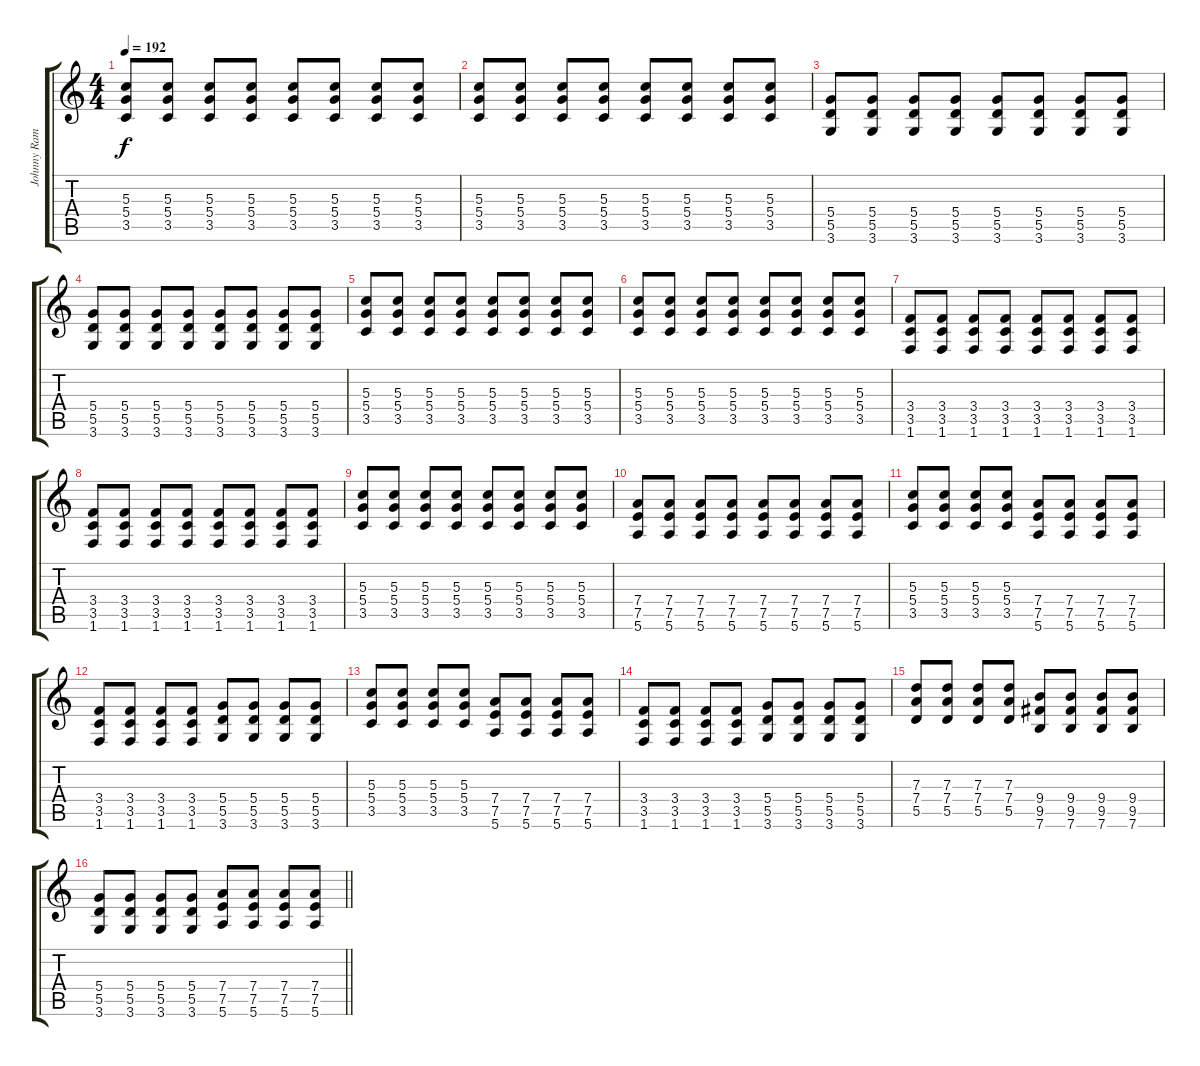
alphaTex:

\track ("Johnny Ramone" "Johnny Ram") {instrument overdrivenguitar}
\staff {score tabs}
\tuning (E4 B3 G3 D3 A2 E2) {hide}
\ts (4 4)
\tempo 192
\clef g2
\ks c
(5.3 5.4 3.5).8{dy f} (5.3 5.4 3.5).8 (5.3 5.4 3.5).8 (5.3 5.4 3.5).8 (5.3 5.4 3.5).8 (5.3 5.4 3.5).8 (5.3 5.4 3.5).8 (5.3 5.4 3.5).8 |
(5.3 5.4 3.5).8 (5.3 5.4 3.5).8 (5.3 5.4 3.5).8 (5.3 5.4 3.5).8 (5.3 5.4 3.5).8 (5.3 5.4 3.5).8 (5.3 5.4 3.5).8 (5.3 5.4 3.5).8 |
(5.4 5.5 3.6).8 (5.4 5.5 3.6).8 (5.4 5.5 3.6).8 (5.4 5.5 3.6).8 (5.4 5.5 3.6).8 (5.4 5.5 3.6).8 (5.4 5.5 3.6).8 (5.4 5.5 3.6).8 |
(5.4 5.5 3.6).8 (5.4 5.5 3.6).8 (5.4 5.5 3.6).8 (5.4 5.5 3.6).8 (5.4 5.5 3.6).8 (5.4 5.5 3.6).8 (5.4 5.5 3.6).8 (5.4 5.5 3.6).8 |
(5.3 5.4 3.5).8 (5.3 5.4 3.5).8 (5.3 5.4 3.5).8 (5.3 5.4 3.5).8 (5.3 5.4 3.5).8 (5.3 5.4 3.5).8 (5.3 5.4 3.5).8 (5.3 5.4 3.5).8 |
(5.3 5.4 3.5).8 (5.3 5.4 3.5).8 (5.3 5.4 3.5).8 (5.3 5.4 3.5).8 (5.3 5.4 3.5).8 (5.3 5.4 3.5).8 (5.3 5.4 3.5).8 (5.3 5.4 3.5).8 |
(3.4 3.5 1.6).8 (3.4 3.5 1.6).8 (3.4 3.5 1.6).8 (3.4 3.5 1.6).8 (3.4 3.5 1.6).8 (3.4 3.5 1.6).8 (3.4 3.5 1.6).8 (3.4 3.5 1.6).8 |
(3.4 3.5 1.6).8 (3.4 3.5 1.6).8 (3.4 3.5 1.6).8 (3.4 3.5 1.6).8 (3.4 3.5 1.6).8 (3.4 3.5 1.6).8 (3.4 3.5 1.6).8 (3.4 3.5 1.6).8 |
(5.3 5.4 3.5).8 (5.3 5.4 3.5).8 (5.3 5.4 3.5).8 (5.3 5.4 3.5).8 (5.3 5.4 3.5).8 (5.3 5.4 3.5).8 (5.3 5.4 3.5).8 (5.3 5.4 3.5).8 |
(7.4 7.5 5.6).8 (7.4 7.5 5.6).8 (7.4 7.5 5.6).8 (7.4 7.5 5.6).8 (7.4 7.5 5.6).8 (7.4 7.5 5.6).8 (7.4 7.5 5.6).8 (7.4 7.5 5.6).8 |
(5.3 5.4 3.5).8 (5.3 5.4 3.5).8 (5.3 5.4 3.5).8 (5.3 5.4 3.5).8 (7.4 7.5 5.6).8 (7.4 7.5 5.6).8 (7.4 7.5 5.6).8 (7.4 7.5 5.6).8 |
(3.4 3.5 1.6).8 (3.4 3.5 1.6).8 (3.4 3.5 1.6).8 (3.4 3.5 1.6).8 (5.4 5.5 3.6).8 (5.4 5.5 3.6).8 (5.4 5.5 3.6).8 (5.4 5.5 3.6).8 |
(5.3 5.4 3.5).8 (5.3 5.4 3.5).8 (5.3 5.4 3.5).8 (5.3 5.4 3.5).8 (7.4 7.5 5.6).8 (7.4 7.5 5.6).8 (7.4 7.5 5.6).8 (7.4 7.5 5.6).8 |
(3.4 3.5 1.6).8 (3.4 3.5 1.6).8 (3.4 3.5 1.6).8 (3.4 3.5 1.6).8 (5.4 5.5 3.6).8 (5.4 5.5 3.6).8 (5.4 5.5 3.6).8 (5.4 5.5 3.6).8 |
(7.3 7.4 5.5).8 (7.3 7.4 5.5).8 (7.3 7.4 5.5).8 (7.3 7.4 5.5).8 (9.4 9.5 7.6).8 (9.4 9.5 7.6).8 (9.4 9.5 7.6).8 (9.4 9.5 7.6).8 |
\barLineRight lightlight
(5.4 5.5 3.6).8 (5.4 5.5 3.6).8 (5.4 5.5 3.6).8 (5.4 5.5 3.6).8 (7.4 7.5 5.6).8 (7.4 7.5 5.6).8 (7.4 7.5 5.6).8 (7.4 7.5 5.6).8
